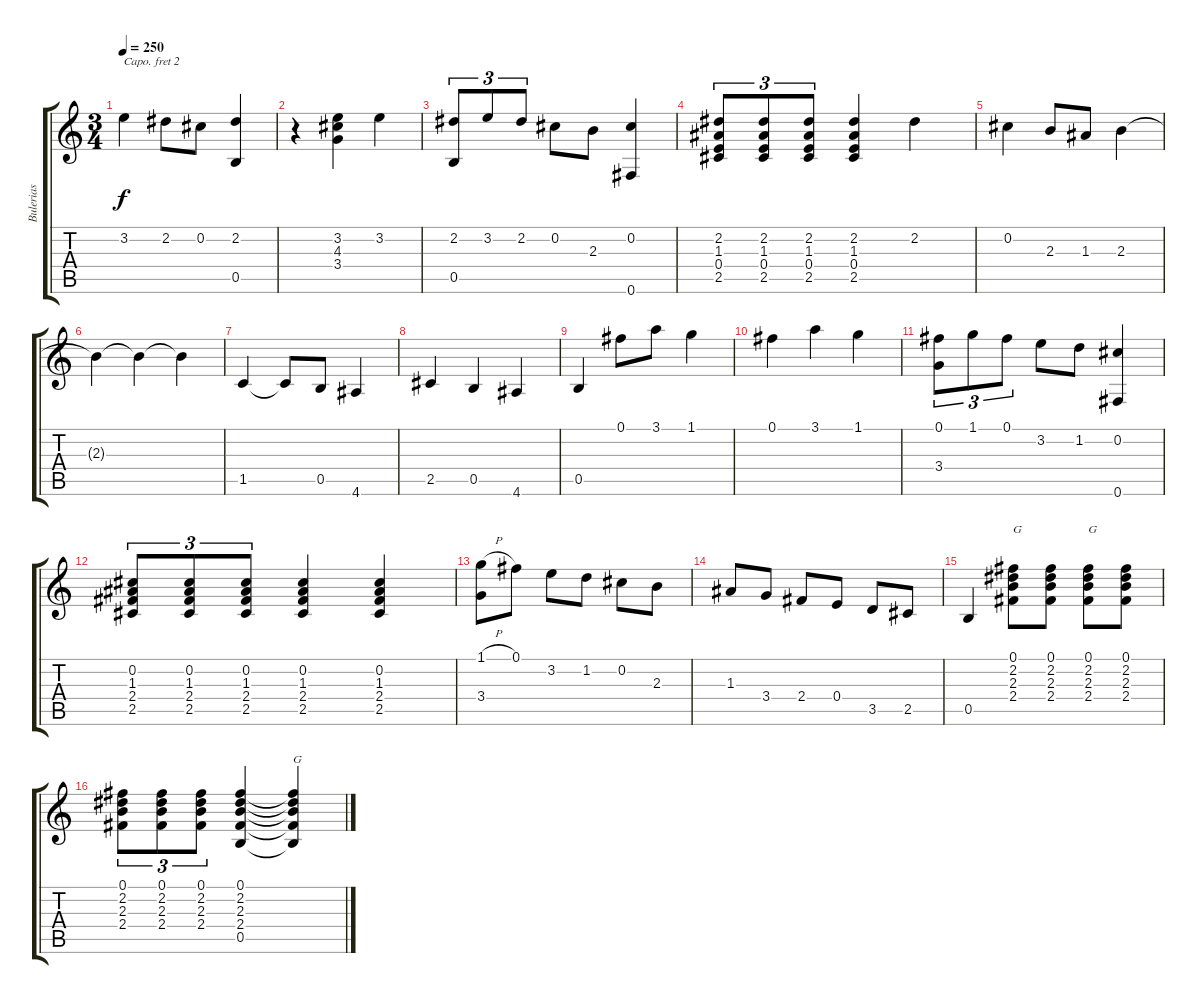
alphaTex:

\track ("Bulerias" "Bulerias") {instrument acousticguitarnylon}
\staff {score tabs}
\capo 2
\tuning (E4 B3 G3 D3 A2 E2) {hide}
\ts (3 4)
\tempo 250
\clef g2
\ks c
3.2.4{dy f} 2.2.8 0.2.8 (2.2 0.5).4 |
r.4 (3.2 4.3 3.4).4 3.2.4 |
(2.2 0.5).8{tu (3 2)} 3.2.8{tu (3 2)} 2.2.8{tu (3 2)} 0.2.8 2.3.8 (0.2 0.6).4 |
(2.2 1.3 0.4 2.5).8{tu (3 2)} (2.2 1.3 0.4 2.5).8{tu (3 2)} (2.2 1.3 0.4 2.5).8{tu (3 2)} (2.2 1.3 0.4 2.5).4 2.2.4 |
0.2.4 2.3.8 1.3.8 2.3.4 |
2.3{t}.4 2.3{t}.4 2.3{t}.4 |
1.5.4 1.5{t}.8 0.5.8 4.6.4 |
2.5.4 0.5.4 4.6.4 |
0.5.4 0.1.8 3.1.8 1.1.4 |
0.1.4 3.1.4 1.1.4 |
(0.1 3.4).8{tu (3 2)} 1.1.8{tu (3 2)} 0.1.8{tu (3 2)} 3.2.8 1.2.8 (0.2 0.6).4 |
(0.2 1.3 2.4 2.5).8{tu (3 2)} (0.2 1.3 2.4 2.5).8{tu (3 2)} (0.2 1.3 2.4 2.5).8{tu (3 2)} (0.2 1.3 2.4 2.5).4 (0.2 1.3 2.4 2.5).4 |
(1.1{h} 3.4).8 0.1.8 3.2.8 1.2.8 0.2.8 2.3.8 |
1.3.8 3.4.8 2.4.8 0.4.8 3.5.8 2.5.8 |
0.5.4 (0.1 2.2 2.3 2.4).8{txt "G"} (0.1 2.2 2.3 2.4).8 (0.1 2.2 2.3 2.4).8{txt "G"} (0.1 2.2 2.3 2.4).8 |
(0.1 2.2 2.3 2.4).8{tu (3 2)} (0.1 2.2 2.3 2.4).8{tu (3 2)} (0.1 2.2 2.3 2.4).8{tu (3 2)} (0.1 2.2 2.3 2.4 0.5).4 (0.1{t} 2.2{t} 2.3{t} 2.4{t} 0.5{t}).4{txt "G"}
